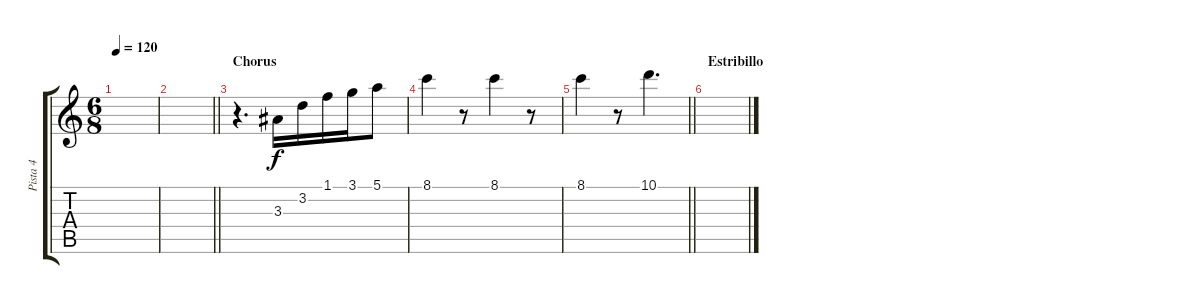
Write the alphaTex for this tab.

\track ("Pista 4" "Pista 4") {instrument acousticguitarnylon}
\staff {score tabs}
\tuning (E4 B3 G3 D3 A2 E2) {hide}
\ts (6 8)
\tempo 120
\clef g2
\ks c
|
\barLineRight lightlight
|
\section ("" "Chorus")
r.4{d} 3.3.16 3.2.16 1.1.16 3.1.16 5.1.8 |
8.1.4 r.8 8.1.4 r.8 |
\barLineRight lightlight
8.1.4 r.8 10.1.4{d} |
\section ("" "Estribillo")
